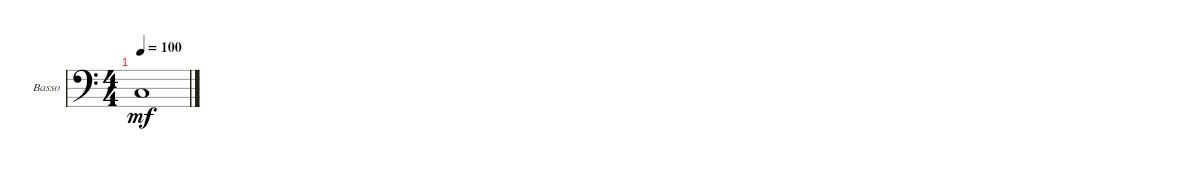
\defaultSystemsLayout 4
\bracketExtendMode groupsimilarinstruments
\firstSystemTrackNameOrientation horizontal
\otherSystemsTrackNameOrientation horizontal
\track ("Basso" "Basso") {instrument contrabass}
\staff {score}
\tuning (G2 D2 A1 E1)
\ts (4 4)
\tempo 100
\clef f4
\ks c
3.3.1{dy mf instrument contrabass}
